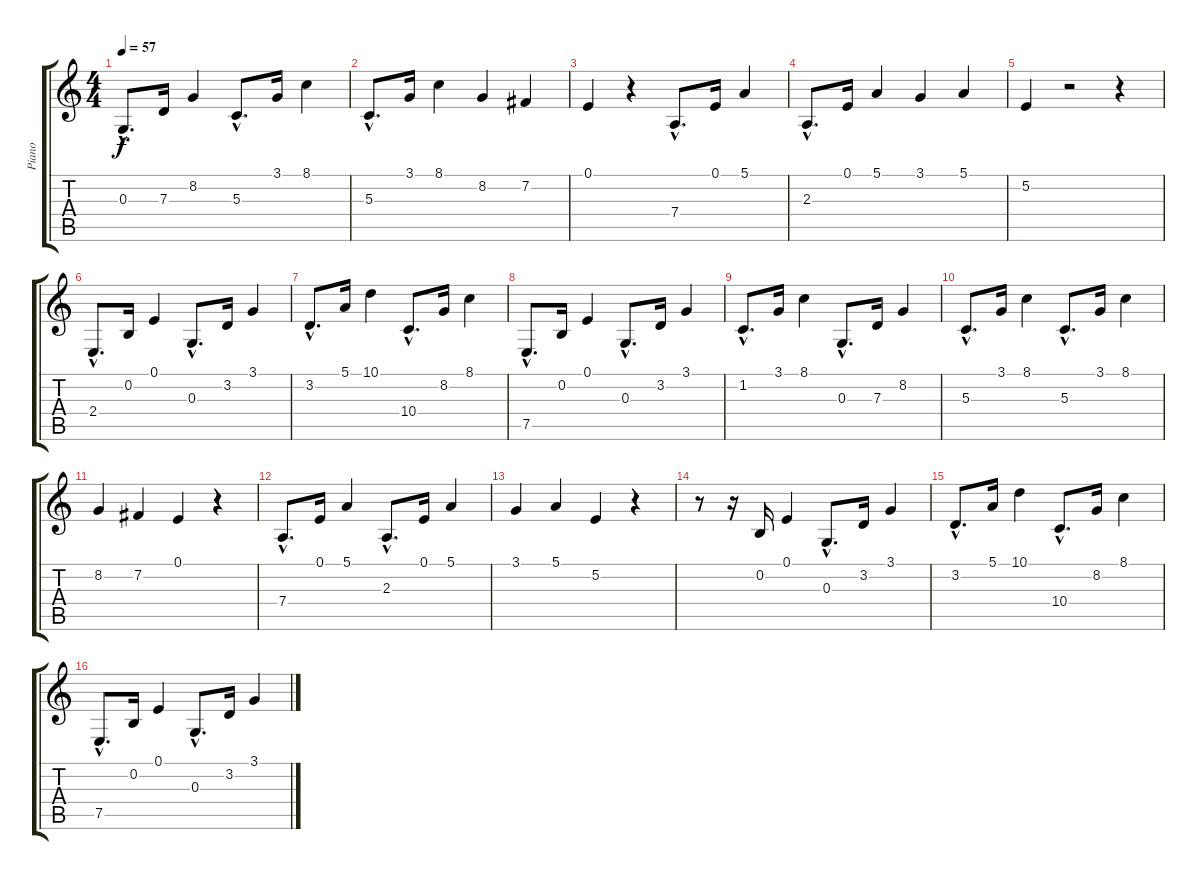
\track ("Piano" "Piano") {instrument honkytonkpiano}
\staff {score tabs}
\tuning (E4 B3 G3 D3 A2 E2) {hide}
\ts (4 4)
\tempo 57
\clef g2
\ks c
0.3{hac}.8{d dy f} 7.3.16 8.2.4 5.3{hac}.8{d} 3.1.16 8.1.4 |
5.3{hac}.8{d} 3.1.16 8.1.4 8.2.4 7.2.4 |
0.1.4 r.4 7.4{hac}.8{d} 0.1.16 5.1.4 |
2.3{hac}.8{d} 0.1.16 5.1.4 3.1.4 5.1.4 |
5.2.4 r.2 r.4 |
2.4{hac}.8{d} 0.2.16 0.1.4 0.3{hac}.8{d} 3.2.16 3.1.4 |
3.2{hac}.8{d} 5.1.16 10.1.4 10.4{hac}.8{d} 8.2.16 8.1.4 |
7.5{hac}.8{d} 0.2.16 0.1.4 0.3{hac}.8{d} 3.2.16 3.1.4 |
1.2{hac}.8{d} 3.1.16 8.1.4 0.3{hac}.8{d} 7.3.16 8.2.4 |
5.3{hac}.8{d} 3.1.16 8.1.4 5.3{hac}.8{d} 3.1.16 8.1.4 |
8.2.4 7.2.4 0.1.4 r.4 |
7.4{hac}.8{d} 0.1.16 5.1.4 2.3{hac}.8{d} 0.1.16 5.1.4 |
3.1.4 5.1.4 5.2.4 r.4 |
r.8 r.16 0.2.16 0.1.4 0.3{hac}.8{d} 3.2.16 3.1.4 |
3.2{hac}.8{d} 5.1.16 10.1.4 10.4{hac}.8{d} 8.2.16 8.1.4 |
7.5{hac}.8{d} 0.2.16 0.1.4 0.3{hac}.8{d} 3.2.16 3.1.4
